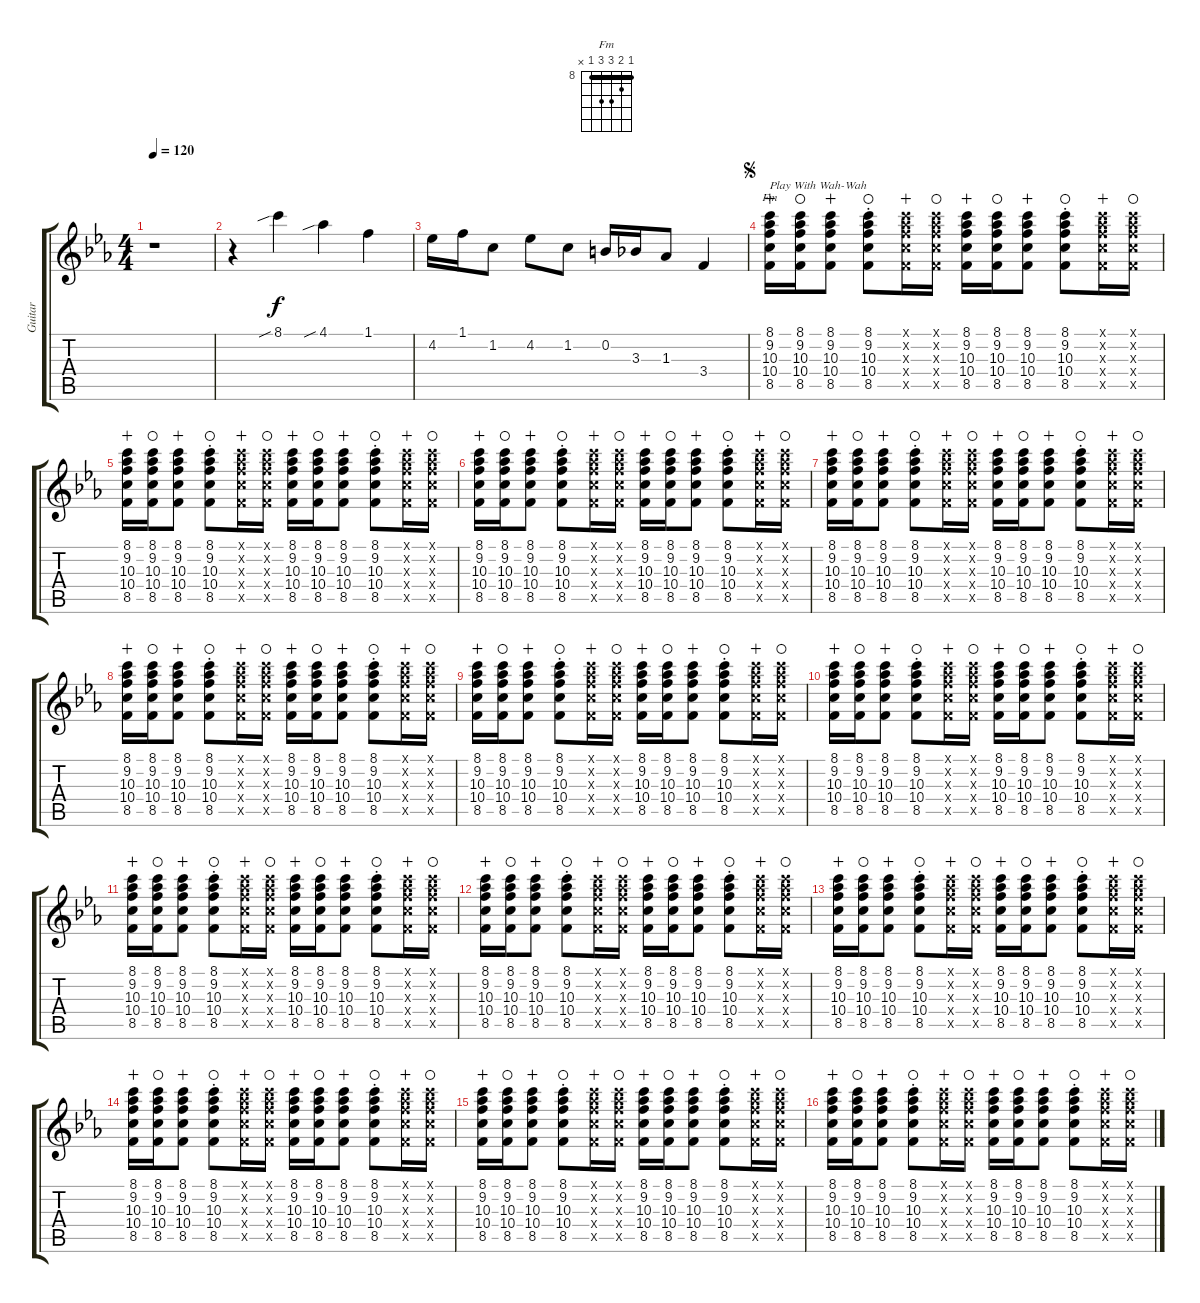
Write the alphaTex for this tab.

\track ("Guitar" "Guitar") {instrument electricguitarjazz}
\staff {score tabs}
\tuning (E4 B3 G3 D3 A2 E2) {hide}
\chord ("Fm" 8 9 10 10 8 x) {firstfret 8 barre 8}
\ts (4 4)
\tempo 120
\clef g2
\ks cminor
r.1{dy f} |
r.4 8.1{sib}.4 4.1{sib}.4 1.1.4 |
4.2.16 1.1.16 1.2.8 4.2.8 1.2.8 0.2.16 3.3.16 1.3.8 3.4.4 |
\jump segno
(8.1 9.2 10.3 10.4 8.5).16{ch "Fm" txt "Play With Wah-Wah" wahc} (8.1 9.2 10.3 10.4 8.5).16{waho} (8.1 9.2 10.3 10.4 8.5).8{wahc} (8.1{st} 9.2{st} 10.3{st} 10.4{st} 8.5{st}).8{waho} (8.1{x} 9.2{x} 10.3{x} 10.4{x} 8.5{x}).16{wahc} (8.1{x} 9.2{x} 10.3{x} 10.4{x} 8.5{x}).16{waho} (8.1 9.2 10.3 10.4 8.5).16{wahc} (8.1 9.2 10.3 10.4 8.5).16{waho} (8.1 9.2 10.3 10.4 8.5).8{wahc} (8.1{st} 9.2 10.3{st} 10.4{st} 8.5{st}).8{waho} (8.1{x} 9.2{x} 10.3{x} 10.4{x} 8.5{x}).16{wahc} (8.1{x} 9.2{x} 10.3{x} 10.4{x} 8.5{x}).16{waho} |
(8.1 9.2 10.3 10.4 8.5).16{wahc} (8.1 9.2 10.3 10.4 8.5).16{waho} (8.1 9.2 10.3 10.4 8.5).8{wahc} (8.1{st} 9.2{st} 10.3{st} 10.4{st} 8.5{st}).8{waho} (8.1{x} 9.2{x} 10.3{x} 10.4{x} 8.5{x}).16{wahc} (8.1{x} 9.2{x} 10.3{x} 10.4{x} 8.5{x}).16{waho} (8.1 9.2 10.3 10.4 8.5).16{wahc} (8.1 9.2 10.3 10.4 8.5).16{waho} (8.1 9.2 10.3 10.4 8.5).8{wahc} (8.1{st} 9.2 10.3{st} 10.4{st} 8.5{st}).8{waho} (8.1{x} 9.2{x} 10.3{x} 10.4{x} 8.5{x}).16{wahc} (8.1{x} 9.2{x} 10.3{x} 10.4{x} 8.5{x}).16{waho} |
(8.1 9.2 10.3 10.4 8.5).16{wahc} (8.1 9.2 10.3 10.4 8.5).16{waho} (8.1 9.2 10.3 10.4 8.5).8{wahc} (8.1{st} 9.2{st} 10.3{st} 10.4{st} 8.5{st}).8{waho} (8.1{x} 9.2{x} 10.3{x} 10.4{x} 8.5{x}).16{wahc} (8.1{x} 9.2{x} 10.3{x} 10.4{x} 8.5{x}).16{waho} (8.1 9.2 10.3 10.4 8.5).16{wahc} (8.1 9.2 10.3 10.4 8.5).16{waho} (8.1 9.2 10.3 10.4 8.5).8{wahc} (8.1{st} 9.2 10.3{st} 10.4{st} 8.5{st}).8{waho} (8.1{x} 9.2{x} 10.3{x} 10.4{x} 8.5{x}).16{wahc} (8.1{x} 9.2{x} 10.3{x} 10.4{x} 8.5{x}).16{waho} |
(8.1 9.2 10.3 10.4 8.5).16{wahc} (8.1 9.2 10.3 10.4 8.5).16{waho} (8.1 9.2 10.3 10.4 8.5).8{wahc} (8.1{st} 9.2{st} 10.3{st} 10.4{st} 8.5{st}).8{waho} (8.1{x} 9.2{x} 10.3{x} 10.4{x} 8.5{x}).16{wahc} (8.1{x} 9.2{x} 10.3{x} 10.4{x} 8.5{x}).16{waho} (8.1 9.2 10.3 10.4 8.5).16{wahc} (8.1 9.2 10.3 10.4 8.5).16{waho} (8.1 9.2 10.3 10.4 8.5).8{wahc} (8.1{st} 9.2 10.3{st} 10.4{st} 8.5{st}).8{waho} (8.1{x} 9.2{x} 10.3{x} 10.4{x} 8.5{x}).16{wahc} (8.1{x} 9.2{x} 10.3{x} 10.4{x} 8.5{x}).16{waho} |
(8.1 9.2 10.3 10.4 8.5).16{wahc} (8.1 9.2 10.3 10.4 8.5).16{waho} (8.1 9.2 10.3 10.4 8.5).8{wahc} (8.1{st} 9.2{st} 10.3{st} 10.4{st} 8.5{st}).8{waho} (8.1{x} 9.2{x} 10.3{x} 10.4{x} 8.5{x}).16{wahc} (8.1{x} 9.2{x} 10.3{x} 10.4{x} 8.5{x}).16{waho} (8.1 9.2 10.3 10.4 8.5).16{wahc} (8.1 9.2 10.3 10.4 8.5).16{waho} (8.1 9.2 10.3 10.4 8.5).8{wahc} (8.1{st} 9.2 10.3{st} 10.4{st} 8.5{st}).8{waho} (8.1{x} 9.2{x} 10.3{x} 10.4{x} 8.5{x}).16{wahc} (8.1{x} 9.2{x} 10.3{x} 10.4{x} 8.5{x}).16{waho} |
(8.1 9.2 10.3 10.4 8.5).16{wahc} (8.1 9.2 10.3 10.4 8.5).16{waho} (8.1 9.2 10.3 10.4 8.5).8{wahc} (8.1{st} 9.2{st} 10.3{st} 10.4{st} 8.5{st}).8{waho} (8.1{x} 9.2{x} 10.3{x} 10.4{x} 8.5{x}).16{wahc} (8.1{x} 9.2{x} 10.3{x} 10.4{x} 8.5{x}).16{waho} (8.1 9.2 10.3 10.4 8.5).16{wahc} (8.1 9.2 10.3 10.4 8.5).16{waho} (8.1 9.2 10.3 10.4 8.5).8{wahc} (8.1{st} 9.2 10.3{st} 10.4{st} 8.5{st}).8{waho} (8.1{x} 9.2{x} 10.3{x} 10.4{x} 8.5{x}).16{wahc} (8.1{x} 9.2{x} 10.3{x} 10.4{x} 8.5{x}).16{waho} |
(8.1 9.2 10.3 10.4 8.5).16{wahc} (8.1 9.2 10.3 10.4 8.5).16{waho} (8.1 9.2 10.3 10.4 8.5).8{wahc} (8.1{st} 9.2{st} 10.3{st} 10.4{st} 8.5{st}).8{waho} (8.1{x} 9.2{x} 10.3{x} 10.4{x} 8.5{x}).16{wahc} (8.1{x} 9.2{x} 10.3{x} 10.4{x} 8.5{x}).16{waho} (8.1 9.2 10.3 10.4 8.5).16{wahc} (8.1 9.2 10.3 10.4 8.5).16{waho} (8.1 9.2 10.3 10.4 8.5).8{wahc} (8.1{st} 9.2 10.3{st} 10.4{st} 8.5{st}).8{waho} (8.1{x} 9.2{x} 10.3{x} 10.4{x} 8.5{x}).16{wahc} (8.1{x} 9.2{x} 10.3{x} 10.4{x} 8.5{x}).16{waho} |
(8.1 9.2 10.3 10.4 8.5).16{wahc} (8.1 9.2 10.3 10.4 8.5).16{waho} (8.1 9.2 10.3 10.4 8.5).8{wahc} (8.1{st} 9.2{st} 10.3{st} 10.4{st} 8.5{st}).8{waho} (8.1{x} 9.2{x} 10.3{x} 10.4{x} 8.5{x}).16{wahc} (8.1{x} 9.2{x} 10.3{x} 10.4{x} 8.5{x}).16{waho} (8.1 9.2 10.3 10.4 8.5).16{wahc} (8.1 9.2 10.3 10.4 8.5).16{waho} (8.1 9.2 10.3 10.4 8.5).8{wahc} (8.1{st} 9.2 10.3{st} 10.4{st} 8.5{st}).8{waho} (8.1{x} 9.2{x} 10.3{x} 10.4{x} 8.5{x}).16{wahc} (8.1{x} 9.2{x} 10.3{x} 10.4{x} 8.5{x}).16{waho} |
(8.1 9.2 10.3 10.4 8.5).16{wahc} (8.1 9.2 10.3 10.4 8.5).16{waho} (8.1 9.2 10.3 10.4 8.5).8{wahc} (8.1{st} 9.2{st} 10.3{st} 10.4{st} 8.5{st}).8{waho} (8.1{x} 9.2{x} 10.3{x} 10.4{x} 8.5{x}).16{wahc} (8.1{x} 9.2{x} 10.3{x} 10.4{x} 8.5{x}).16{waho} (8.1 9.2 10.3 10.4 8.5).16{wahc} (8.1 9.2 10.3 10.4 8.5).16{waho} (8.1 9.2 10.3 10.4 8.5).8{wahc} (8.1{st} 9.2 10.3{st} 10.4{st} 8.5{st}).8{waho} (8.1{x} 9.2{x} 10.3{x} 10.4{x} 8.5{x}).16{wahc} (8.1{x} 9.2{x} 10.3{x} 10.4{x} 8.5{x}).16{waho} |
(8.1 9.2 10.3 10.4 8.5).16{wahc} (8.1 9.2 10.3 10.4 8.5).16{waho} (8.1 9.2 10.3 10.4 8.5).8{wahc} (8.1{st} 9.2{st} 10.3{st} 10.4{st} 8.5{st}).8{waho} (8.1{x} 9.2{x} 10.3{x} 10.4{x} 8.5{x}).16{wahc} (8.1{x} 9.2{x} 10.3{x} 10.4{x} 8.5{x}).16{waho} (8.1 9.2 10.3 10.4 8.5).16{wahc} (8.1 9.2 10.3 10.4 8.5).16{waho} (8.1 9.2 10.3 10.4 8.5).8{wahc} (8.1{st} 9.2 10.3{st} 10.4{st} 8.5{st}).8{waho} (8.1{x} 9.2{x} 10.3{x} 10.4{x} 8.5{x}).16{wahc} (8.1{x} 9.2{x} 10.3{x} 10.4{x} 8.5{x}).16{waho} |
(8.1 9.2 10.3 10.4 8.5).16{wahc} (8.1 9.2 10.3 10.4 8.5).16{waho} (8.1 9.2 10.3 10.4 8.5).8{wahc} (8.1{st} 9.2{st} 10.3{st} 10.4{st} 8.5{st}).8{waho} (8.1{x} 9.2{x} 10.3{x} 10.4{x} 8.5{x}).16{wahc} (8.1{x} 9.2{x} 10.3{x} 10.4{x} 8.5{x}).16{waho} (8.1 9.2 10.3 10.4 8.5).16{wahc} (8.1 9.2 10.3 10.4 8.5).16{waho} (8.1 9.2 10.3 10.4 8.5).8{wahc} (8.1{st} 9.2 10.3{st} 10.4{st} 8.5{st}).8{waho} (8.1{x} 9.2{x} 10.3{x} 10.4{x} 8.5{x}).16{wahc} (8.1{x} 9.2{x} 10.3{x} 10.4{x} 8.5{x}).16{waho} |
(8.1 9.2 10.3 10.4 8.5).16{wahc} (8.1 9.2 10.3 10.4 8.5).16{waho} (8.1 9.2 10.3 10.4 8.5).8{wahc} (8.1{st} 9.2{st} 10.3{st} 10.4{st} 8.5{st}).8{waho} (8.1{x} 9.2{x} 10.3{x} 10.4{x} 8.5{x}).16{wahc} (8.1{x} 9.2{x} 10.3{x} 10.4{x} 8.5{x}).16{waho} (8.1 9.2 10.3 10.4 8.5).16{wahc} (8.1 9.2 10.3 10.4 8.5).16{waho} (8.1 9.2 10.3 10.4 8.5).8{wahc} (8.1{st} 9.2 10.3{st} 10.4{st} 8.5{st}).8{waho} (8.1{x} 9.2{x} 10.3{x} 10.4{x} 8.5{x}).16{wahc} (8.1{x} 9.2{x} 10.3{x} 10.4{x} 8.5{x}).16{waho} |
(8.1 9.2 10.3 10.4 8.5).16{wahc} (8.1 9.2 10.3 10.4 8.5).16{waho} (8.1 9.2 10.3 10.4 8.5).8{wahc} (8.1{st} 9.2{st} 10.3{st} 10.4{st} 8.5{st}).8{waho} (8.1{x} 9.2{x} 10.3{x} 10.4{x} 8.5{x}).16{wahc} (8.1{x} 9.2{x} 10.3{x} 10.4{x} 8.5{x}).16{waho} (8.1 9.2 10.3 10.4 8.5).16{wahc} (8.1 9.2 10.3 10.4 8.5).16{waho} (8.1 9.2 10.3 10.4 8.5).8{wahc} (8.1{st} 9.2 10.3{st} 10.4{st} 8.5{st}).8{waho} (8.1{x} 9.2{x} 10.3{x} 10.4{x} 8.5{x}).16{wahc} (8.1{x} 9.2{x} 10.3{x} 10.4{x} 8.5{x}).16{waho}
